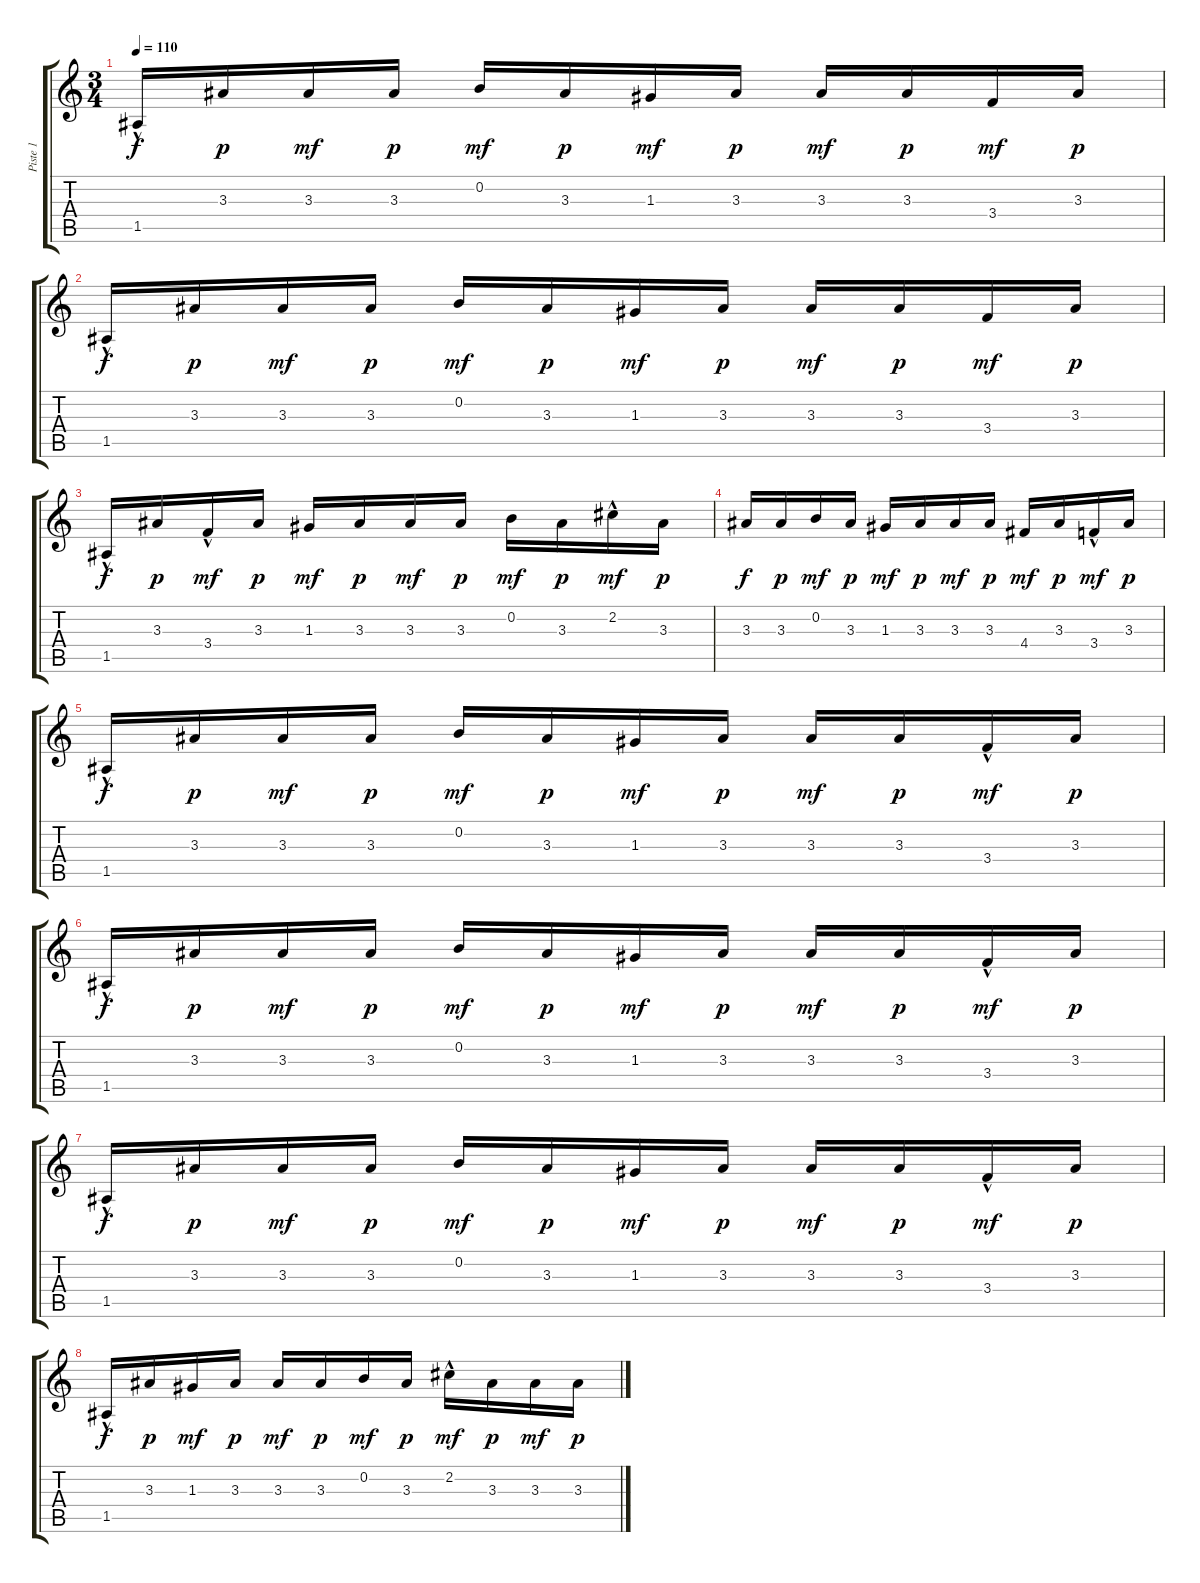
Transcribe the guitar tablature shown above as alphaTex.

\track ("Piste 1" "Piste 1") {instrument acousticguitarsteel}
\staff {score tabs}
\tuning (E4 B3 G3 D3 A2 E2) {hide}
\ts (3 4)
\tempo 110
\clef g2
\ks c
1.5{hac}.16{dy f} 3.3.16{dy p} 3.3.16{dy mf} 3.3.16{dy p} 0.2.16{dy mf} 3.3.16{dy p} 1.3.16{dy mf} 3.3.16{dy p} 3.3.16{dy mf} 3.3.16{dy p} 3.4.16{dy mf} 3.3.16{dy p} |
1.5{hac}.16{dy f} 3.3.16{dy p} 3.3.16{dy mf} 3.3.16{dy p} 0.2.16{dy mf} 3.3.16{dy p} 1.3.16{dy mf} 3.3.16{dy p} 3.3.16{dy mf} 3.3.16{dy p} 3.4.16{dy mf} 3.3.16{dy p} |
1.5{hac}.16{dy f} 3.3.16{dy p} 3.4{hac}.16{dy mf} 3.3.16{dy p} 1.3.16{dy mf} 3.3.16{dy p} 3.3.16{dy mf} 3.3.16{dy p} 0.2.16{dy mf} 3.3.16{dy p} 2.2{hac}.16{dy mf} 3.3.16{dy p} |
3.3.16{dy f} 3.3.16{dy p} 0.2.16{dy mf} 3.3.16{dy p} 1.3.16{dy mf} 3.3.16{dy p} 3.3.16{dy mf} 3.3.16{dy p} 4.4.16{dy mf} 3.3.16{dy p} 3.4{hac}.16{dy mf} 3.3.16{dy p} |
1.5{hac}.16{dy f} 3.3.16{dy p} 3.3.16{dy mf} 3.3.16{dy p} 0.2.16{dy mf} 3.3.16{dy p} 1.3.16{dy mf} 3.3.16{dy p} 3.3.16{dy mf} 3.3.16{dy p} 3.4{hac}.16{dy mf} 3.3.16{dy p} |
1.5{hac}.16{dy f} 3.3.16{dy p} 3.3.16{dy mf} 3.3.16{dy p} 0.2.16{dy mf} 3.3.16{dy p} 1.3.16{dy mf} 3.3.16{dy p} 3.3.16{dy mf} 3.3.16{dy p} 3.4{hac}.16{dy mf} 3.3.16{dy p} |
1.5{hac}.16{dy f} 3.3.16{dy p} 3.3.16{dy mf} 3.3.16{dy p} 0.2.16{dy mf} 3.3.16{dy p} 1.3.16{dy mf} 3.3.16{dy p} 3.3.16{dy mf} 3.3.16{dy p} 3.4{hac}.16{dy mf} 3.3.16{dy p} |
1.5{hac}.16{dy f} 3.3.16{dy p} 1.3.16{dy mf} 3.3.16{dy p} 3.3.16{dy mf} 3.3.16{dy p} 0.2.16{dy mf} 3.3.16{dy p} 2.2{hac}.16{dy mf} 3.3.16{dy p} 3.3.16{dy mf} 3.3.16{dy p}
